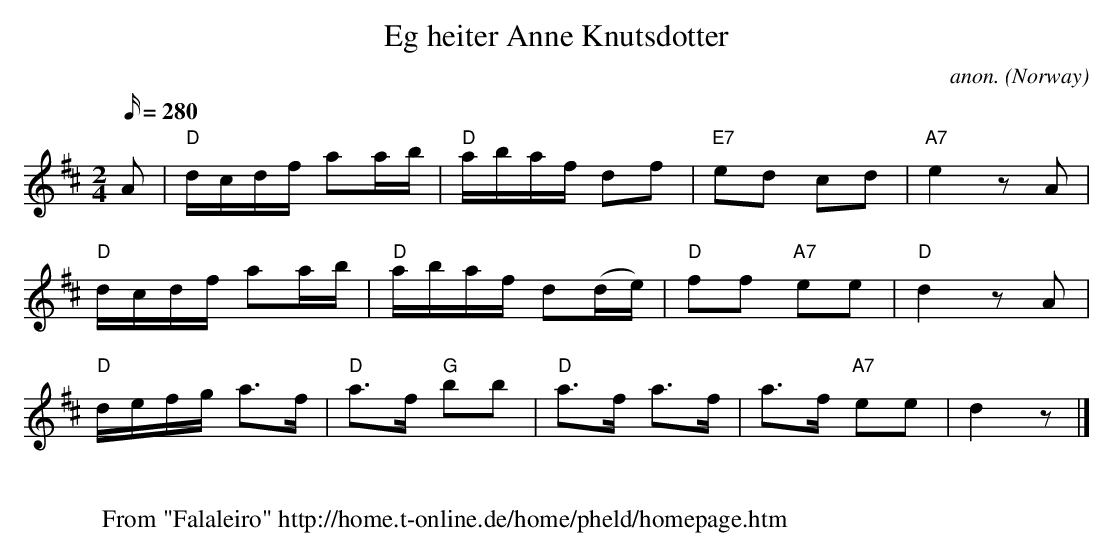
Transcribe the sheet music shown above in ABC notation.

X:1
T:Eg heiter Anne Knutsdotter
M:2/4
L:1/16
Q:280
C:anon.
O:Norway
K:D
A2|"D"dcdf a2ab|"D"abaf d2f2|"E7"e2d2 c2d2|"A7"e4z2A2|
"D"dcdf a2ab|"D"abaf d2(de)|"D"f2f2 "A7"e2e2|"D"d4z2A2|
"D"defg a3f|"D"a3f "G"b2b2|"D"a3f a3f|a3f "A7"e2e2|d4z2|]
W:
W: From "Falaleiro" http://home.t-online.de/home/pheld/homepage.htm
